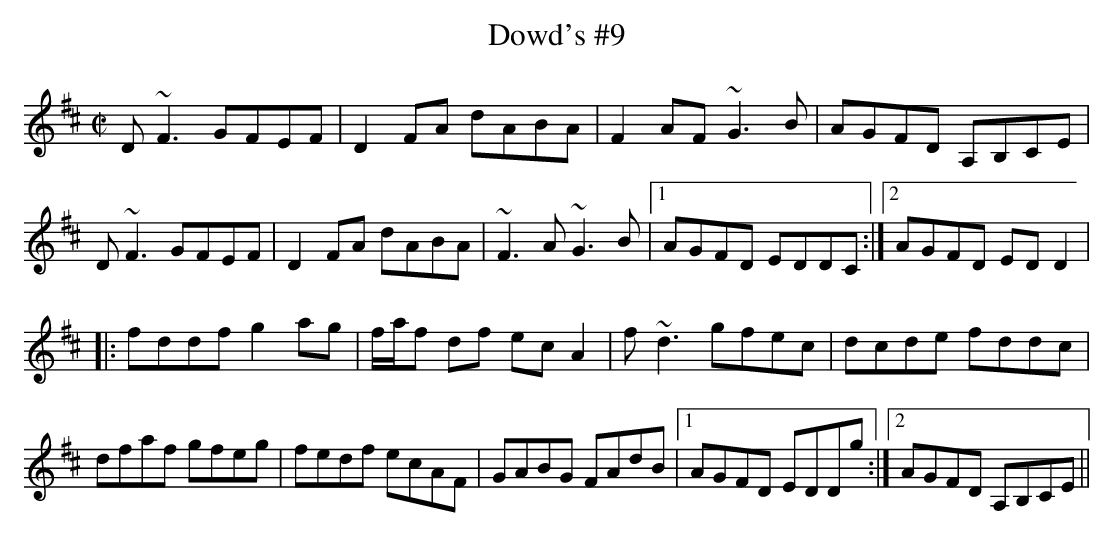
X:1
T:Dowd's #9
M:C|
L:1/8
K:D
D~F3 GFEF|D2FA dABA|F2AF ~G3B|AGFD A,B,CE|
!D~F3 GFEF|D2FA dABA|~F3A ~G3B|1AGFD EDDC:|2AGFD EDD2|
!|:fddf g2ag|f/2a/2f df ecA2|f~d3 gfec|dcde fddc|
!dfaf gfeg|fedf ecAF|GABG FAdB|1AGFD EDDg:|2AGFD A,B,CE||
